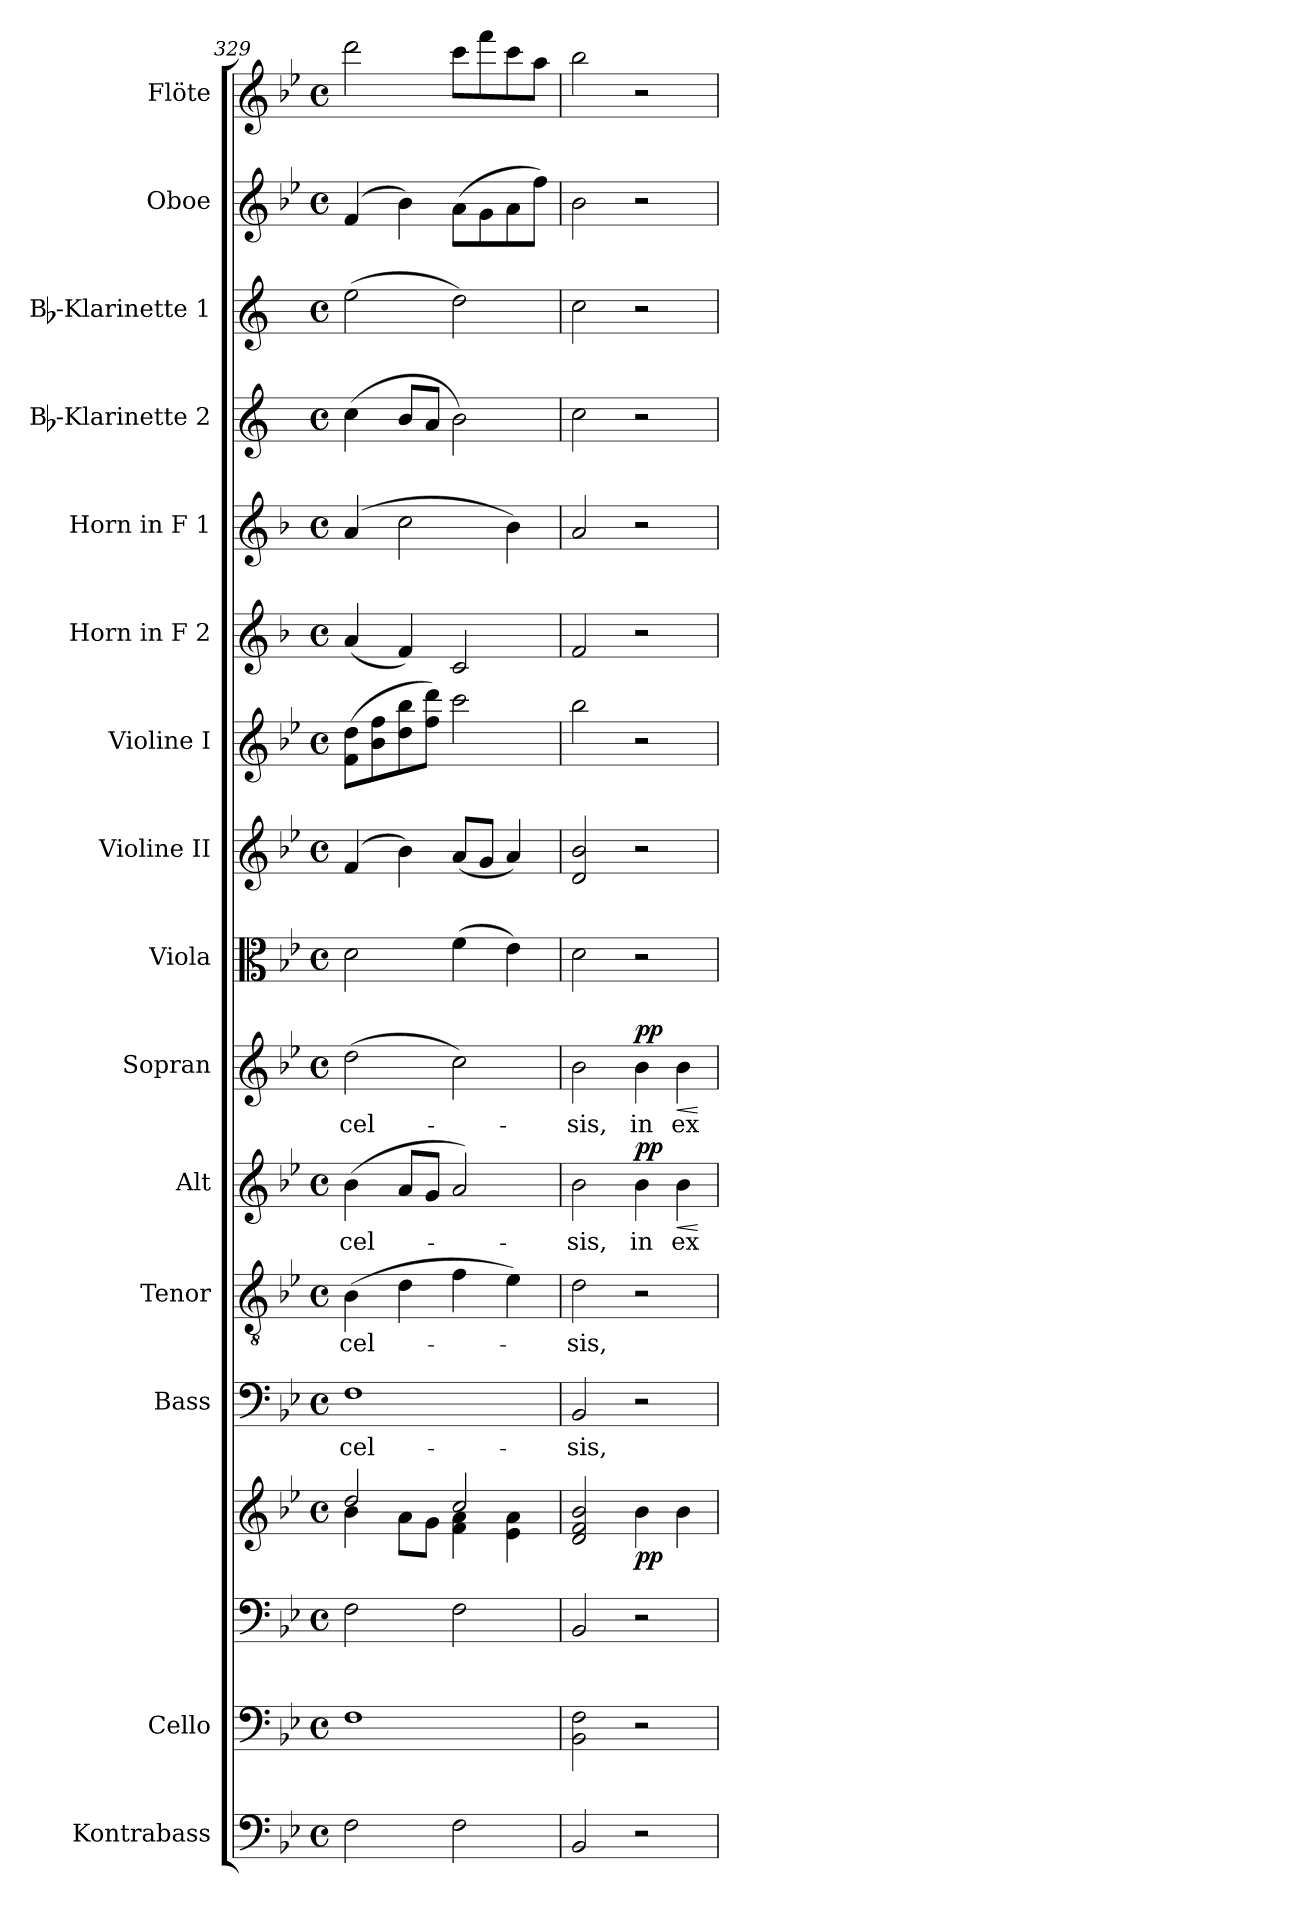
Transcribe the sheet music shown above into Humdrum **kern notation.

**kern	**kern	**kern	**kern	**dynam	**kern	**text	**kern	**text	**kern	**text	**dynam	**kern	**text	**dynam	**kern	**kern	**kern	**kern	**kern	**kern	**kern	**kern	**kern
*part16	*part15	*part14	*part14	*part14	*part13	*part13	*part12	*part12	*part11	*part11	*part11	*part10	*part10	*part10	*part9	*part8	*part7	*part6	*part5	*part4	*part3	*part2	*part1
*staff17	*staff16	*staff15	*staff14	*staff14/15	*staff13	*staff13	*staff12	*staff12	*staff11	*staff11	*staff11	*staff10	*staff10	*staff10	*staff9	*staff8	*staff7	*staff6	*staff5	*staff4	*staff3	*staff2	*staff1
*I"Kontrabass	*I"Cello	*	*	*	*I"Bass	*	*I"Tenor	*	*I"Alt	*	*	*I"Sopran	*	*	*I"Viola	*I"Violine II	*I"Violine I	*I"Horn in F 2	*I"Horn in F 1	*I"Bb-Klarinette 2	*I"Bb-Klarinette 1	*I"Oboe	*I"Flöte
*I'Kb.	*	*	*	*	*I'B.	*	*I'T.	*	*I'A.	*	*	*I'S.	*	*	*I'Vla.	*I'Vl. II	*I'Vl. I	*	*	*I'Bb Kl. 2	*I'Bb Kl. 1	*I'Ob.	*I'Fl.
*clefF4	*clefF4	*clefF4	*clefG2	*	*clefF4	*	*clefGv2	*	*clefG2	*	*	*clefG2	*	*	*clefC3	*clefG2	*clefG2	*clefG2	*clefG2	*clefG2	*clefG2	*clefG2	*clefG2
*ITrd7c12	*	*	*	*	*	*	*	*	*	*	*	*	*	*	*	*	*	*ITrd4c7	*ITrd4c7	*ITrd1c2	*ITrd1c2	*	*
*k[b-e-]	*k[b-e-]	*k[b-e-]	*k[b-e-]	*	*k[b-e-]	*	*k[b-e-]	*	*k[b-e-]	*	*	*k[b-e-]	*	*	*k[b-e-]	*k[b-e-]	*k[b-e-]	*k[b-e-]	*k[b-e-]	*k[b-e-]	*k[b-e-]	*k[b-e-]	*k[b-e-]
*B-:	*B-:	*B-:	*B-:	*	*B-:	*	*B-:	*	*B-:	*	*	*B-:	*	*	*B-:	*B-:	*B-:	*B-:	*B-:	*B-:	*B-:	*B-:	*B-:
*M4/4	*M4/4	*M4/4	*M4/4	*	*M4/4	*	*M4/4	*	*M4/4	*	*	*M4/4	*	*	*M4/4	*M4/4	*M4/4	*M4/4	*M4/4	*M4/4	*M4/4	*M4/4	*M4/4
*met(c)	*met(c)	*met(c)	*met(c)	*	*met(c)	*	*met(c)	*	*met(c)	*	*	*met(c)	*	*	*met(c)	*met(c)	*met(c)	*met(c)	*met(c)	*met(c)	*met(c)	*met(c)	*met(c)
=329	=329	=329	=329	=329	=329	=329	=329	=329	=329	=329	=329	=329	=329	=329	=329	=329	=329	=329	=329	=329	=329	=329	=329
*	*	*	*^	*	*	*	*	*	*	*	*	*	*	*	*	*	*	*	*	*	*	*	*
!	!	!	!	!	!	!	!LO:LY:b	!	!LO:LY:b	!	!LO:LY:b	!	!	!LO:LY:b	!	!	!	!	!	!	!	!	!	!
2FF\	1F	2F\	2dd/	4b-\	.	1F	-cel-	(>4B-\	-cel-	(>4b-\	-cel-	.	(>2dd\	-cel-	.	2d\	(4f/	(>8f\ 8dd\L	(<4d/	(4d/	(>4b-\	(>2dd\	(4f/	2ddd\
.	.	.	.	.	.	.	.	.	.	.	.	.	.	.	.	.	.	8b-\ 8ff\	.	.	.	.	.	.
.	.	.	.	8a\L	.	.	.	4d\	.	8a/L	.	.	.	.	.	.	4b-\)	8dd\ 8bb-\	4B-/)	2f\	8a/L	.	4b-\)	.
.	.	.	.	8g\J	.	.	.	.	.	8g/J	.	.	.	.	.	.	.	8ff\ 8ddd\J)	.	.	8g/J	.	.	.
2FF\	.	2F\	2cc/	4f\ 4a\	.	.	.	4f\	.	2a/)	.	.	2cc\)	.	.	(>4f\	(<8a/L	2ccc\	2F/	.	2a\)	2cc\)	(>8a\L	8ccc\L
.	.	.	.	.	.	.	.	.	.	.	.	.	.	.	.	.	8g/J	.	.	.	.	.	8g\	8fff\
.	.	.	.	4e-\ 4a\	.	.	.	4e-\)	.	.	.	.	.	.	.	4e-\)	4a/)	.	.	4e-\)	.	.	8a\	8ccc\
.	.	.	.	.	.	.	.	.	.	.	.	.	.	.	.	.	.	.	.	.	.	.	8ff\J)	8aa\J
*	*	*	*v	*v	*	*	*	*	*	*	*	*	*	*	*	*	*	*	*	*	*	*	*	*
=330	=330	=330	=330	=330	=330	=330	=330	=330	=330	=330	=330	=330	=330	=330	=330	=330	=330	=330	=330	=330	=330	=330	=330
!	!	!	!	!	!	!LO:LY:b	!	!LO:LY:b	!	!LO:LY:b	!	!	!LO:LY:b	!	!	!	!	!	!	!	!	!	!
2BBB-/	2BB-\ 2F\	2BB-/	2d/ 2f/ 2b-/	.	2BB-/	-sis,	2d\	-sis,	2b-\	-sis,	.	2b-\	-sis,	.	2d\	2d/ 2b-/	2bb-\	2B-/	2d/	2b-\	2b-\	2b-\	2bb-\
!	!	!	!	!LO:DY:b	!	!	!	!	!	!LO:LY:b	!LO:DY:a	!	!LO:LY:b	!LO:DY:a	!	!	!	!	!	!	!	!	!
2r	2r	2r	4b-\	pp	2r	.	2r	.	4b-\	in	pp	4b-\	in	pp	2r	2r	2r	2r	2r	2r	2r	2r	2r
!	!	!	!	!	!	!	!	!	!	!LO:LY:b	!LO:HP:b	!	!LO:LY:b	!LO:HP:b	!	!	!	!	!	!	!	!	!
.	.	.	4b-\	.	.	.	.	.	4b-\	ex-	<	4b-\	ex-	<	.	.	.	.	.	.	.	.	.
.	.	.	.	.	.	.	.	.	.	.	[	.	.	[	.	.	.	.	.	.	.	.	.
=	=	=	=	=	=	=	=	=	=	=	=	=	=	=	=	=	=	=	=	=	=	=	=
*-	*-	*-	*-	*-	*-	*-	*-	*-	*-	*-	*-	*-	*-	*-	*-	*-	*-	*-	*-	*-	*-	*-	*-
